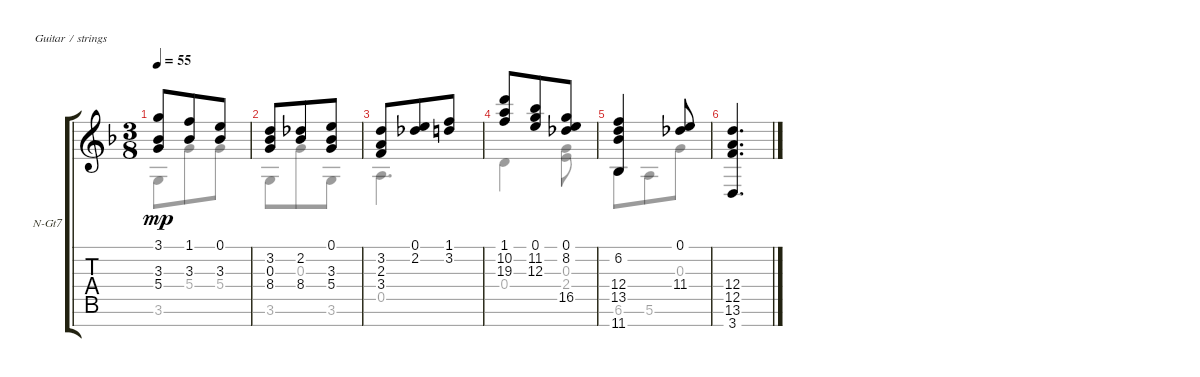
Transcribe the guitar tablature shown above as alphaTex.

\defaultSystemsLayout 4
\bracketExtendMode groupsimilarinstruments
\firstSystemTrackNameOrientation horizontal
\otherSystemsTrackNameOrientation horizontal
\track ("7-струнная гитара" "N-Gt7") {instrument acousticguitarnylon}
\staff {score tabs}
\tuning (E4 B3 G3 D3 A2 E2 B1)
\voice
\ts (3 8)
\tempo 55
\clef g2
\ks f
(3.1 3.3 5.4).8{dy mp} (3.3 1.1).8 (0.1 3.3).8 |
(0.3 8.4 3.2).8 (2.2 8.4).8 (0.1 3.3 5.4).8 |
(3.2 2.3 3.4).8 (2.2 0.1).8 (1.1 3.2).8 |
(1.1 10.2 19.3).8 (11.2 12.3 0.1).8 (8.2 0.1 16.5).8 |
(6.2 12.4 13.5 11.7).4 (11.4 0.1).8 |
(12.4 12.5 13.6 3.7).4{d}
\voice
\clef g2
\ottava regular
\simile none
\ks f
3.6.8{dy mp} 5.4.8 5.4.8 |
3.6.8 0.3.8 3.6.8 |
0.5.4{d} |
0.4.4 (2.4 0.3).8 |
6.6.8 5.6.8 0.3.8 |
